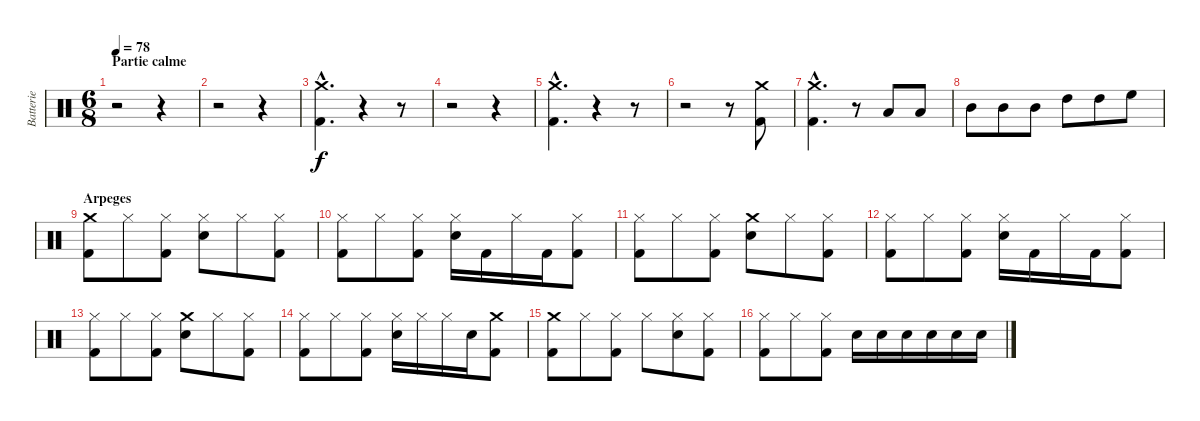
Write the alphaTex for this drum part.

\track ("Batterie" "Batterie") {instrument percussion}
\staff {score}
\articulation defaults
\ts (6 8)
\section ("" "Partie calme")
\tempo 78
\clef neutral
\ks c
r.2{dy f} r.4 |
r.2 r.4 |
("Kick (hit) 2"{hac} "Crash medium (hit)"{hac}).4{d} r.4 r.8 |
r.2 r.4 |
("Crash medium (hit)"{hac} "Kick (hit) 2"{hac}).4{d} r.4 r.8 |
r.2 r.8 ("Kick (hit) 2" "Crash medium (hit)").8 |
("Kick (hit) 2"{hac} "Crash medium (hit)"{hac}).4{d} r.8 "Low Tom (hit)".8 "Low Tom (hit)".8 |
"Mid Tom (hit)".8 "Mid Tom (hit)".8 "Mid Tom (hit)".8 "High Tom (hit)".8 "High Tom (hit)".8 "High Floor Tom (hit)".8 |
\section ("" "Arpeges")
("Kick (hit) 2" "Crash medium (hit)").8 "Hi-Hat (closed)".8 ("Kick (hit) 2" "Hi-Hat (closed)").8 ("Hi-Hat (closed)" "Snare (hit) 2").8 "Hi-Hat (closed)".8 ("Kick (hit) 2" "Hi-Hat (closed)").8 |
("Hi-Hat (closed)" "Kick (hit) 2").8 "Hi-Hat (closed)".8 ("Kick (hit) 2" "Hi-Hat (closed)").8 ("Hi-Hat (closed)" "Snare (hit) 2").16 "Kick (hit) 2".16 "Hi-Hat (closed)".16 "Kick (hit) 2".16 ("Kick (hit) 2" "Hi-Hat (closed)").8 |
("Hi-Hat (closed)" "Kick (hit) 2").8 "Hi-Hat (closed)".8 ("Hi-Hat (closed)" "Kick (hit) 2").8 ("Crash medium (hit)" "Snare (hit) 2").8 "Hi-Hat (closed)".8 ("Kick (hit) 2" "Hi-Hat (closed)").8 |
("Hi-Hat (closed)" "Kick (hit) 2").8 "Hi-Hat (closed)".8 ("Kick (hit) 2" "Hi-Hat (closed)").8 ("Hi-Hat (closed)" "Snare (hit) 2").16 "Kick (hit) 2".16 "Hi-Hat (closed)".16 "Kick (hit) 2".16 ("Kick (hit) 2" "Hi-Hat (closed)").8 |
("Hi-Hat (closed)" "Kick (hit) 2").8 "Hi-Hat (closed)".8 ("Hi-Hat (closed)" "Kick (hit) 2").8 ("Crash medium (hit)" "Snare (hit) 2").8 "Hi-Hat (closed)".8 ("Kick (hit) 2" "Hi-Hat (closed)").8 |
("Kick (hit) 2" "Hi-Hat (closed)").8 "Hi-Hat (closed)".8 ("Kick (hit) 2" "Hi-Hat (closed)").8 ("Hi-Hat (closed)" "Snare (hit) 2").16 "Hi-Hat (closed)".16 "Hi-Hat (closed)".16 "Snare (hit) 2".16 ("Crash medium (hit)" "Kick (hit) 2").8 |
("Kick (hit) 2" "Crash medium (hit)").8 "Hi-Hat (closed)".8 ("Kick (hit) 2" "Hi-Hat (closed)").8 "Hi-Hat (closed)".8 ("Snare (hit) 2" "Hi-Hat (closed)").8 ("Kick (hit) 2" "Hi-Hat (closed)").8 |
("Hi-Hat (closed)" "Kick (hit) 2").8 "Hi-Hat (closed)".8 ("Hi-Hat (closed)" "Kick (hit) 2").8 "Snare (hit) 2".16 "Snare (hit) 2".16 "Snare (hit) 2".16 "Snare (hit) 2".16 "Snare (hit) 2".16 "Snare (hit) 2".16
